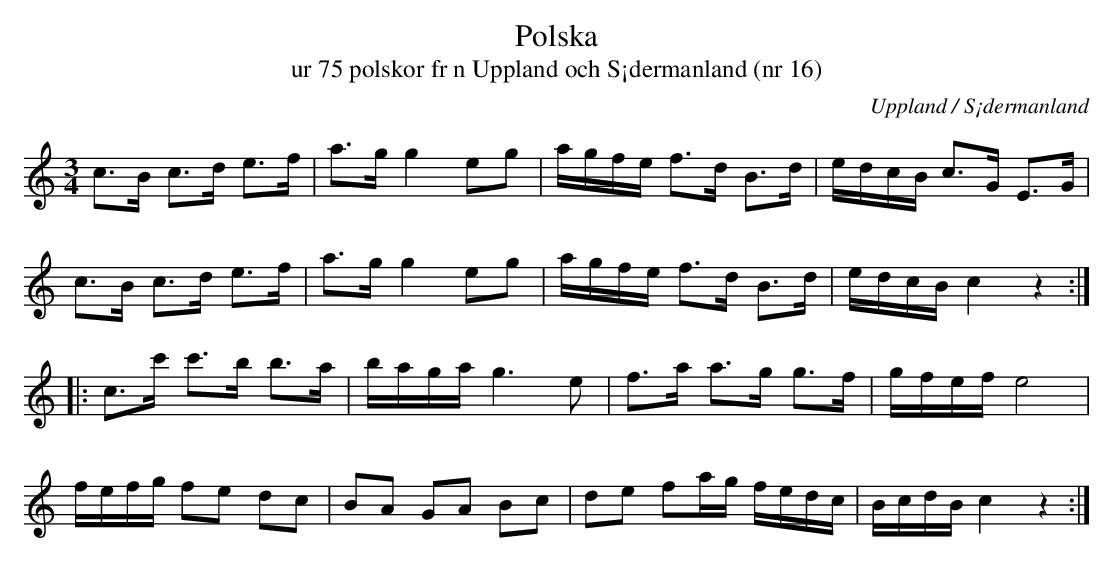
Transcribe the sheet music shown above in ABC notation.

X:1
T:Polska
T:ur 75 polskor fr n Uppland och S¡dermanland (nr 16)
M:3/4
O:Uppland / S¡dermanland
M:3/4
L:1/16
K:C
c2>B2 c2>d2 e2>f2 | a2>g2 g4 e2g2 | agfe f2>d2 B2>d2 | edcB c2>G2 E2>G2 |
c2>B2 c2>d2 e2>f2 | a2>g2 g4 e2g2 | agfe f2>d2 B2>d2 | edcB c4 z4 ::
c2>c'2 c'2>b2 b2>a2 | baga g4>e4 | f2>a2 a2>g2 g2>f2 | gfef e8 |
fefg f2e2 d2c2 | B2A2 G2A2 B2c2 | d2e2 f2ag fedc | BcdB c4 z4 :|
